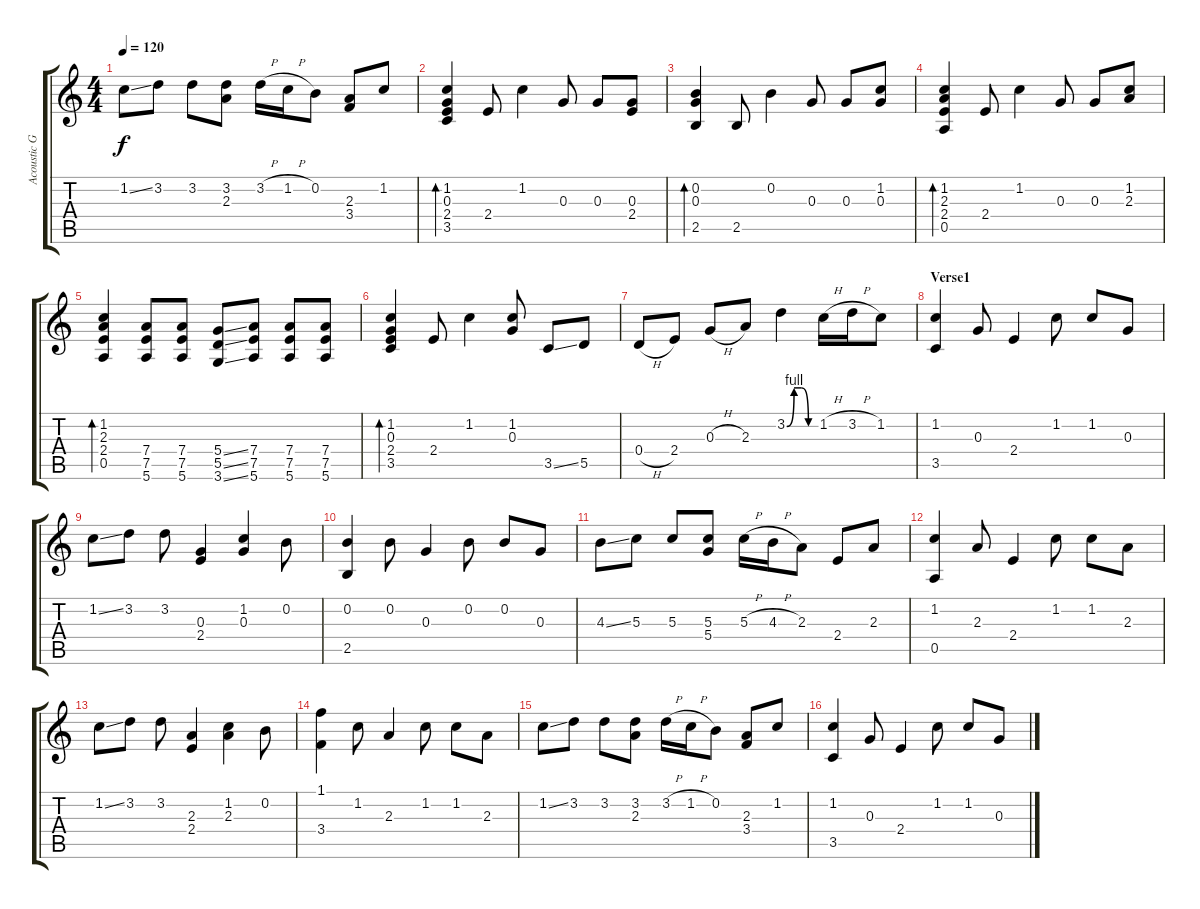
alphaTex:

\track ("Acoustic Guitar 1" "Acoustic G") {instrument acousticguitarsteel}
\staff {score tabs}
\tuning (E4 B3 G3 D3 A2 E2) {hide}
\ts (4 4)
\tempo 120
\clef g2
\ks c
1.2{ss}.8{dy f} 3.2.8 3.2.8 (3.2 2.3).8 3.2{h}.16 1.2{h}.16 0.2.8 (2.3 3.4).8 1.2.8 |
(1.2 0.3 2.4 3.5).4{bd 120} 2.4.8 1.2.4 0.3.8 0.3.8 (0.3 2.4).8 |
(0.2 0.3 2.5).4{bd 120} 2.5.8 0.2.4 0.3.8 0.3.8 (1.2 0.3).8 |
(1.2 2.3 2.4 0.5).4{bd 120} 2.4.8 1.2.4 0.3.8 0.3.8 (1.2 2.3).8 |
(1.2 2.3 2.4 0.5).4{bd 120} (7.4 7.5 5.6).8 (7.4 7.5 5.6).8 (5.4{ss} 5.5{ss} 3.6{ss}).8 (7.4 7.5 5.6).8 (7.4 7.5 5.6).8 (7.4 7.5 5.6).8 |
(1.2 0.3 2.4 3.5).4{bd 120} 2.4.8 1.2.4 (1.2 0.3).8 3.5{ss}.8 5.5.8 |
0.4{h}.8 2.4.8 0.3{h}.8 2.3.8 3.2{be (custom 0 0 15 4 30 4 45 0 60 0)}.4 1.2{h}.16 3.2{h}.16 1.2.8 |
\section ("" "Verse1")
(1.2 3.5).4 0.3.8 2.4.4 1.2.8 1.2.8 0.3.8 |
1.2{ss}.8 3.2.8 3.2.8 (0.3 2.4).4 (1.2 0.3).4 0.2.8 |
(0.2 2.5).4 0.2.8 0.3.4 0.2.8 0.2.8 0.3.8 |
4.3{ss}.8 5.3.8 5.3.8 (5.3 5.4).8 5.3{h}.16 4.3{h}.16 2.3.8 2.4.8 2.3.8 |
(1.2 0.5).4 2.3.8 2.4.4 1.2.8 1.2.8 2.3.8 |
1.2{ss}.8 3.2.8 3.2.8 (2.3 2.4).4 (1.2 2.3).4 0.2.8 |
(1.1 3.4).4 1.2.8 2.3.4 1.2.8 1.2.8 2.3.8 |
1.2{ss}.8 3.2.8 3.2.8 (3.2 2.3).8 3.2{h}.16 1.2{h}.16 0.2.8 (2.3 3.4).8 1.2.8 |
(1.2 3.5).4 0.3.8 2.4.4 1.2.8 1.2.8 0.3.8
